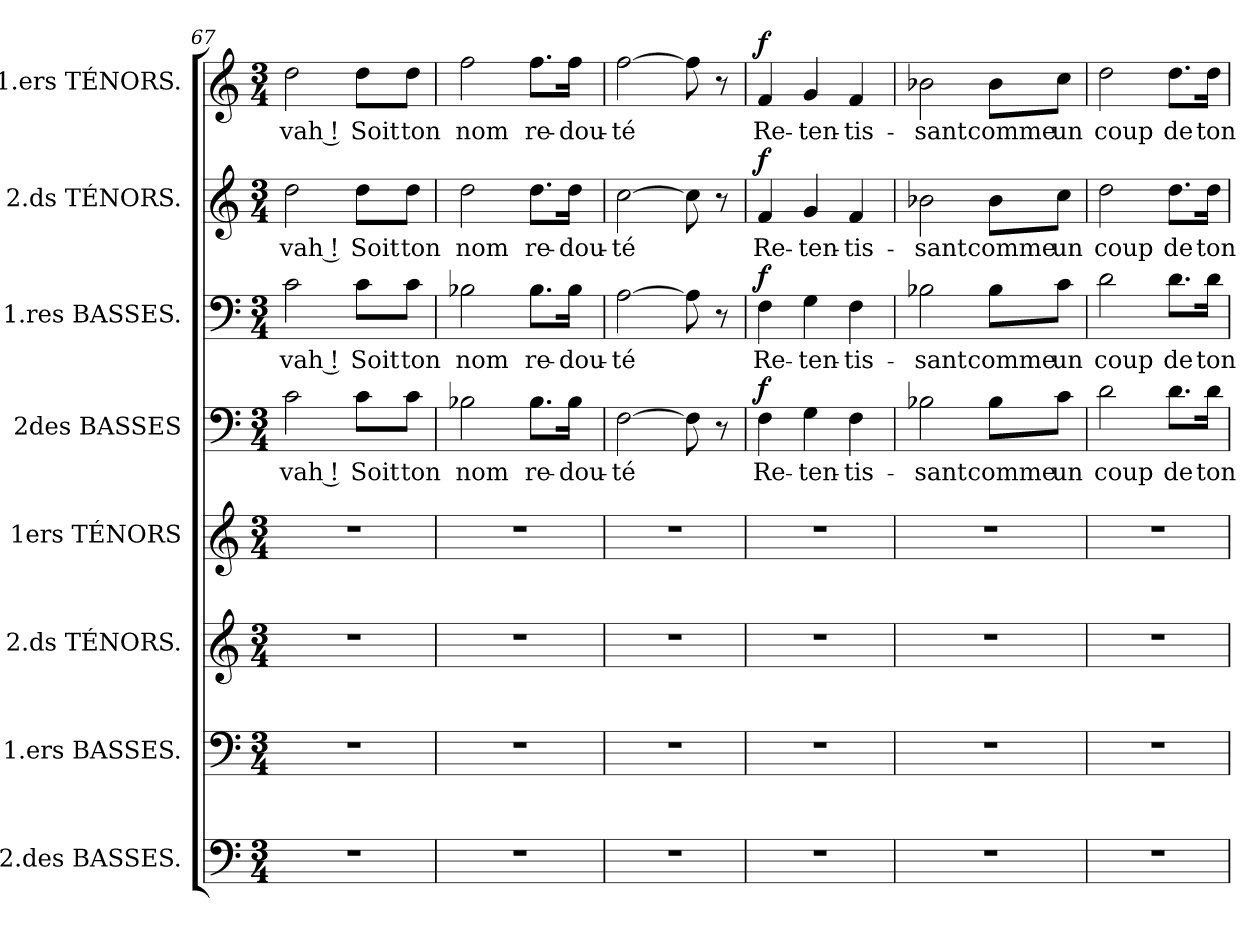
**kern	**kern	**kern	**kern	**kern	**text	**dynam	**kern	**text	**dynam	**kern	**text	**dynam	**kern	**text	**dynam
*part8	*part7	*part6	*part5	*part4	*part4	*part4	*part3	*part3	*part3	*part2	*part2	*part2	*part1	*part1	*part1
*staff8	*staff7	*staff6	*staff5	*staff4	*staff4	*staff4	*staff3	*staff3	*staff3	*staff2	*staff2	*staff2	*staff1	*staff1	*staff1
*I"2.des BASSES.	*I"1.ers BASSES.	*I"2.ds TÉNORS.	*I"1ers TÉNORS	*I"2des BASSES	*	*	*I"1.res BASSES.	*	*	*I"2.ds TÉNORS.	*	*	*I"1.ers TÉNORS.	*	*
*clefF4	*clefF4	*clefG2	*clefG2	*clefF4	*	*	*clefF4	*	*	*clefG2	*	*	*clefG2	*	*
*	*	*ITrd7c12	*ITrd7c12	*	*	*	*	*	*	*ITrd7c12	*	*	*ITrd7c12	*	*
*k[]	*k[]	*k[]	*k[]	*k[]	*	*	*k[]	*	*	*k[]	*	*	*k[]	*	*
*M3/4	*M3/4	*M3/4	*M3/4	*M3/4	*	*	*M3/4	*	*	*M3/4	*	*	*M3/4	*	*
=67	=67	=67	=67	=67	=67	=67	=67	=67	=67	=67	=67	=67	=67	=67	=67
2.r	2.r	2.r	2.r	2c\	-vah !	.	2c\	-vah !	.	2d\	-vah !	.	2d\	-vah !	.
.	.	.	.	8c\L	Soit	.	8c\L	Soit	.	8d\L	Soit	.	8d\L	Soit	.
.	.	.	.	8c\J	ton	.	8c\J	ton	.	8d\J	ton	.	8d\J	ton	.
=68	=68	=68	=68	=68	=68	=68	=68	=68	=68	=68	=68	=68	=68	=68	=68
2.r	2.r	2.r	2.r	2B-X\	nom	.	2B-X\	nom	.	2d\	nom	.	2f\	nom	.
.	.	.	.	8.B-\L	re-	.	8.B-\L	re-	.	8.d\L	re-	.	8.f\L	re-	.
.	.	.	.	16B-\Jk	-dou-	.	16B-\Jk	-dou-	.	16d\Jk	-dou-	.	16f\Jk	-dou-	.
=69	=69	=69	=69	=69	=69	=69	=69	=69	=69	=69	=69	=69	=69	=69	=69
2.r	2.r	2.r	2.r	[2F\	-té	.	[2A\	-té	.	[2c\	-té	.	[2f\	-té	.
.	.	.	.	8F\]	.	.	8A\]	.	.	8c\]	.	.	8f\]	.	.
.	.	.	.	8r	.	.	8r	.	.	8r	.	.	8r	.	.
=70	=70	=70	=70	=70	=70	=70	=70	=70	=70	=70	=70	=70	=70	=70	=70
2.r	2.r	2.r	2.r	4F\	Re-	f	4F\	Re-	f	4F/	Re-	f	4F/	Re-	f
.	.	.	.	4G\	-ten-	.	4G\	-ten-	.	4G/	-ten-	.	4G/	-ten-	.
.	.	.	.	4F\	-tis-	.	4F\	-tis-	.	4F/	-tis-	.	4F/	-tis-	.
!!LO:LB:g=z
=71	=71	=71	=71	=71	=71	=71	=71	=71	=71	=71	=71	=71	=71	=71	=71
2.r	2.r	2.r	2.r	2B-X\	-sant	.	2B-X\	-sant	.	2B-X\	-sant	.	2B-X\	-sant	.
.	.	.	.	8B-\L	comme	.	8B-\L	comme	.	8B-\L	comme	.	8B-\L	comme	.
.	.	.	.	8c\J	un	.	8c\J	un	.	8c\J	un	.	8c\J	un	.
=72	=72	=72	=72	=72	=72	=72	=72	=72	=72	=72	=72	=72	=72	=72	=72
2.r	2.r	2.r	2.r	2d\	coup	.	2d\	coup	.	2d\	coup	.	2d\	coup	.
.	.	.	.	8.d\L	de	.	8.d\L	de	.	8.d\L	de	.	8.d\L	de	.
.	.	.	.	16d\Jk	ton-	.	16d\Jk	ton-	.	16d\Jk	ton-	.	16d\Jk	ton-	.
=	=	=	=	=	=	=	=	=	=	=	=	=	=	=	=
*-	*-	*-	*-	*-	*-	*-	*-	*-	*-	*-	*-	*-	*-	*-	*-
